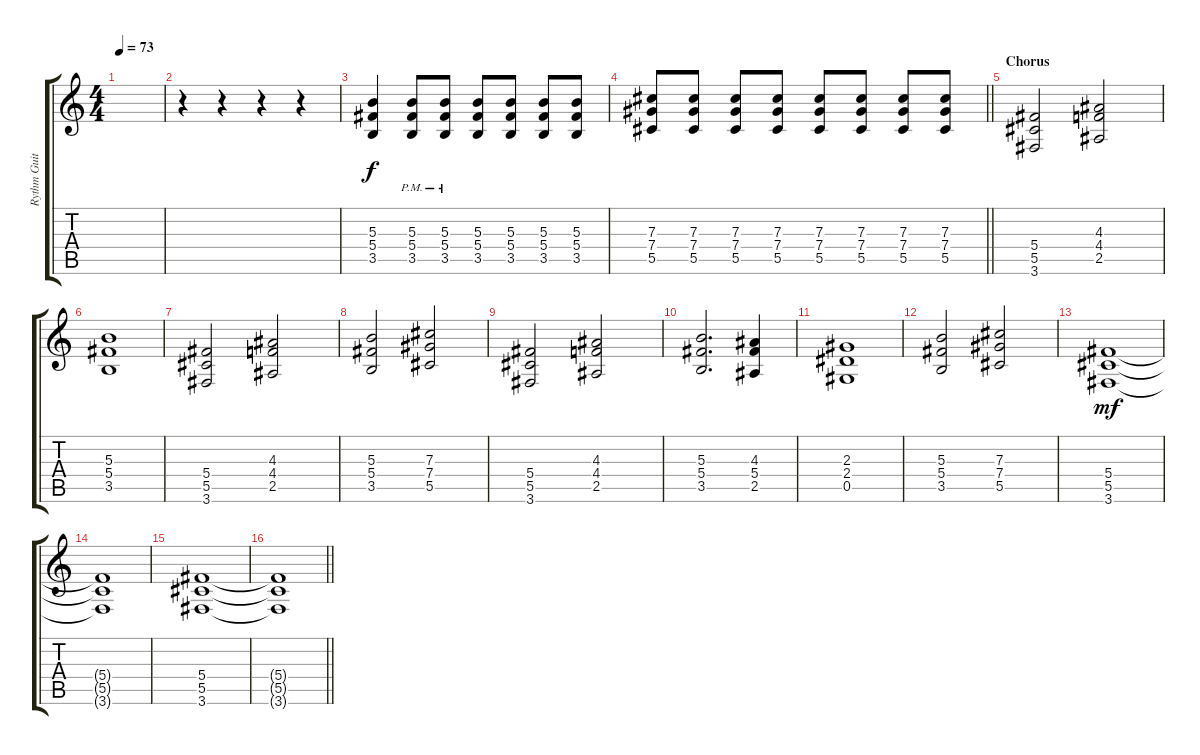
\track ("Rythm Guitar" "Rythm Guit") {instrument acousticguitarsteel}
\staff {score tabs}
\tuning (Eb4 Bb3 Gb3 Db3 Ab2 Eb2) {hide}
\ts (4 4)
\tempo 73
\clef g2
\ks c
|
r.4 r.4 r.4 r.4{instrument distortionguitar} |
(5.3 5.4 3.5).4{dy f} (5.3{pm} 5.4{pm} 3.5{pm}).8 (5.3{pm} 5.4{pm} 3.5{pm}).8 (5.3 5.4 3.5).8 (5.3 5.4 3.5).8 (5.3 5.4 3.5).8 (5.3 5.4 3.5).8 |
\barLineRight lightlight
(7.3 7.4 5.5).8 (7.3 7.4 5.5).8 (7.3 7.4 5.5).8 (7.3 7.4 5.5).8 (7.3 7.4 5.5).8 (7.3 7.4 5.5).8 (7.3 7.4 5.5).8 (7.3 7.4 5.5).8 |
\section ("" "Chorus")
(5.4 5.5 3.6).2 (4.3 4.4 2.5).2 |
(5.3 5.4 3.5).1 |
(5.4 5.5 3.6).2 (4.3 4.4 2.5).2 |
(5.3 5.4 3.5).2 (7.3 7.4 5.5).2 |
(5.4 5.5 3.6).2 (4.3 4.4 2.5).2 |
(5.3 5.4 3.5).2{d} (4.3 5.4 2.5).4 |
(2.3 2.4 0.5).1 |
(5.3 5.4 3.5).2 (7.3 7.4 5.5).2 |
(5.4 5.5 3.6).1{dy mf} |
(5.4{t} 5.5{t} 3.6{t}).1 |
(5.4 5.5 3.6).1 |
\barLineRight lightlight
(5.4{t} 5.5{t} 3.6{t}).1
